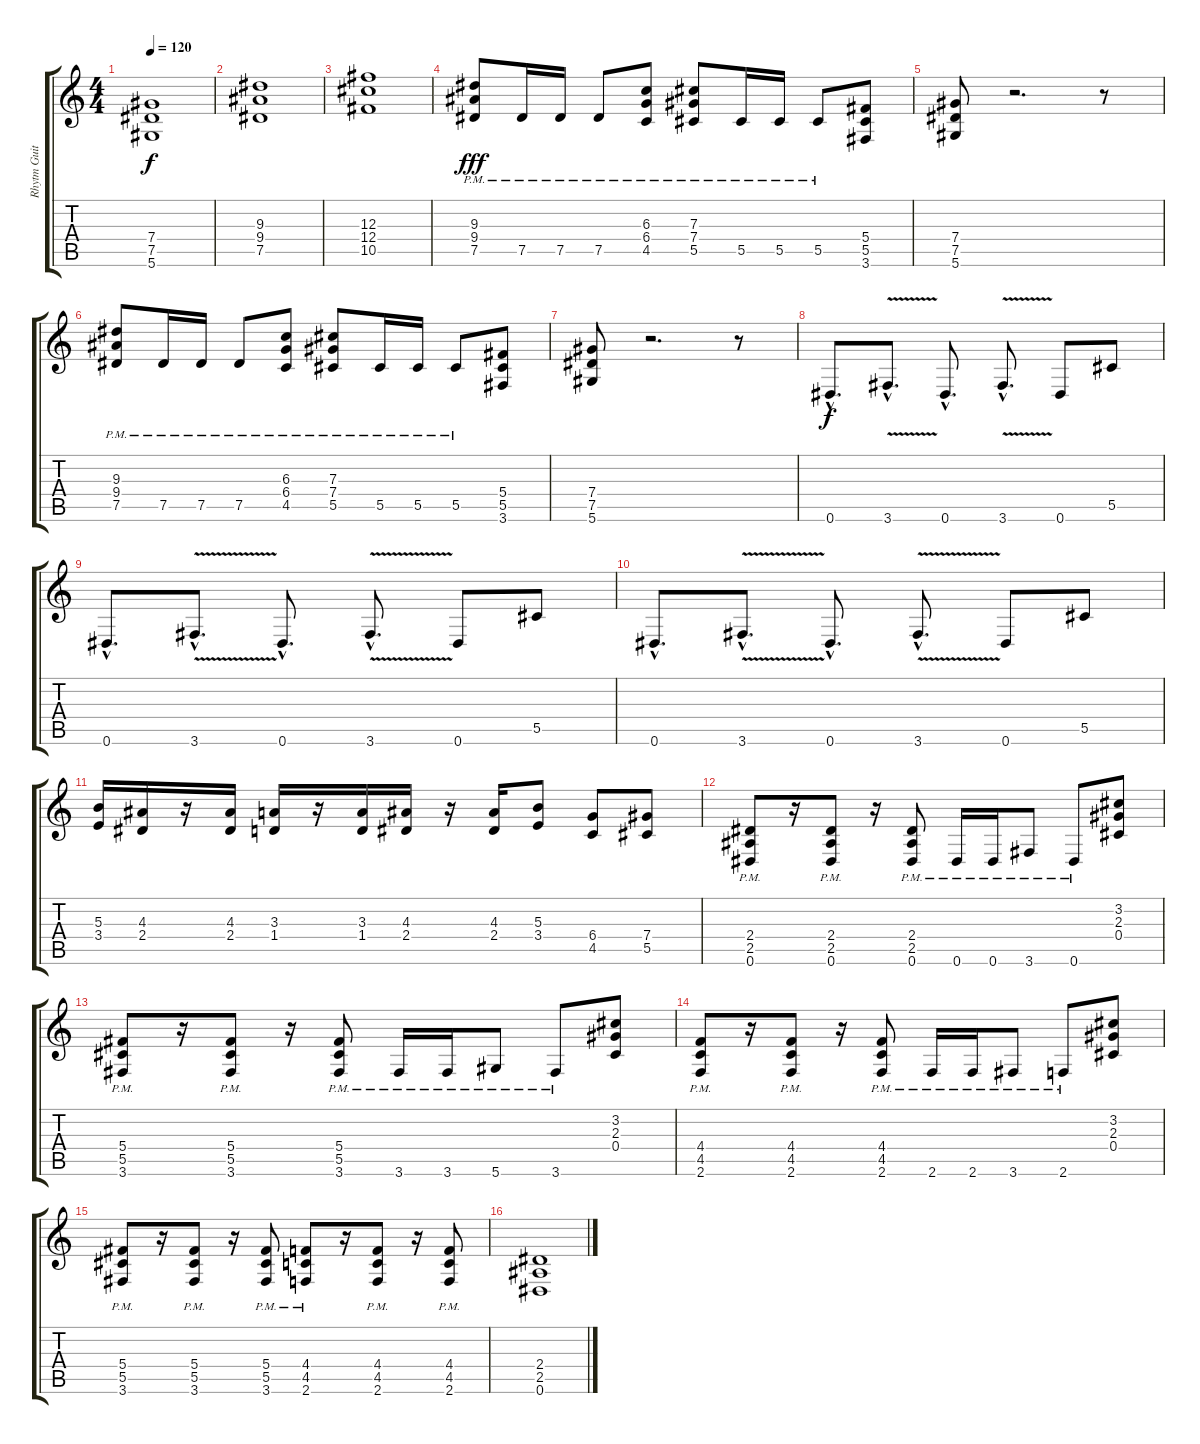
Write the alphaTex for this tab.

\track ("Rhytm Guitar" "Rhytm Guit") {instrument distortionguitar}
\staff {score tabs}
\tuning (Eb4 Bb3 Gb3 Db3 Ab2 Eb2) {hide}
\ts (4 4)
\tempo 120
\clef g2
\ks c
(7.4 7.5 5.6).1{dy f} |
(9.3 9.4 7.5).1 |
(12.3 12.4 10.5).1 |
(9.3 9.4 7.5{pm}).8{dy fff volume 16} 7.5{pm}.16 7.5{pm}.16 7.5{pm}.8 (6.3 6.4 4.5{pm}).8 (7.3 7.4 5.5{pm}).8 5.5{pm}.16 5.5{pm}.16 5.5{pm}.8 (5.4 5.5 3.6).8 |
(7.4 7.5 5.6).8 r.2{d} r.8 |
(9.3 9.4 7.5{pm}).8 7.5{pm}.16 7.5{pm}.16 7.5{pm}.8 (6.3 6.4 4.5{pm}).8 (7.3 7.4 5.5{pm}).8 5.5{pm}.16 5.5{pm}.16 5.5{pm}.8 (5.4 5.5 3.6).8 |
(7.4 7.5 5.6).8 r.2{d} r.8 |
0.6{hac}.8{d dy f volume 13} 3.6{v hac}.8{d} 0.6{hac}.8{d} 3.6{v hac}.8{d} 0.6.8 5.5.8 |
0.6{hac}.8{d} 3.6{v hac}.8{d} 0.6{hac}.8{d} 3.6{v hac}.8{d} 0.6.8 5.5.8 |
0.6{hac}.8{d} 3.6{v hac}.8{d} 0.6{hac}.8{d} 3.6{v hac}.8{d} 0.6.8 5.5.8 |
(5.3 3.4).16 (4.3 2.4).16 r.16 (4.3 2.4).16 (3.3 1.4).16 r.16 (3.3 1.4).16 (4.3 2.4).16 r.16 (4.3 2.4).16 (5.3 3.4).8 (6.4 4.5).8 (7.4 5.5).8 |
(2.4 2.5 0.6{pm}).8 r.16 (2.4 2.5 0.6{pm}).8 r.16 (2.4 2.5 0.6{pm}).8 0.6{pm}.16 0.6{pm}.16 3.6{pm}.8 0.6{pm}.8 (3.2 2.3 0.4).8 |
(5.4 5.5 3.6{pm}).8 r.16 (5.4 5.5 3.6{pm}).8 r.16 (5.4 5.5 3.6{pm}).8 3.6{pm}.16 3.6{pm}.16 5.6{pm}.8 3.6{pm}.8 (3.2 2.3 0.4).8 |
(4.4 4.5 2.6{pm}).8 r.16 (4.4 4.5 2.6{pm}).8 r.16 (4.4 4.5 2.6{pm}).8 2.6{pm}.16 2.6{pm}.16 3.6{pm}.8 2.6{pm}.8 (3.2 2.3 0.4).8 |
(5.4 5.5 3.6{pm}).8 r.16 (5.4 5.5 3.6{pm}).8 r.16 (5.4 5.5 3.6{pm}).8 (4.4 4.5 2.6{pm}).8 r.16 (4.4 4.5 2.6{pm}).8 r.16 (4.4 4.5 2.6{pm}).8 |
(2.4 2.5 0.6).1
